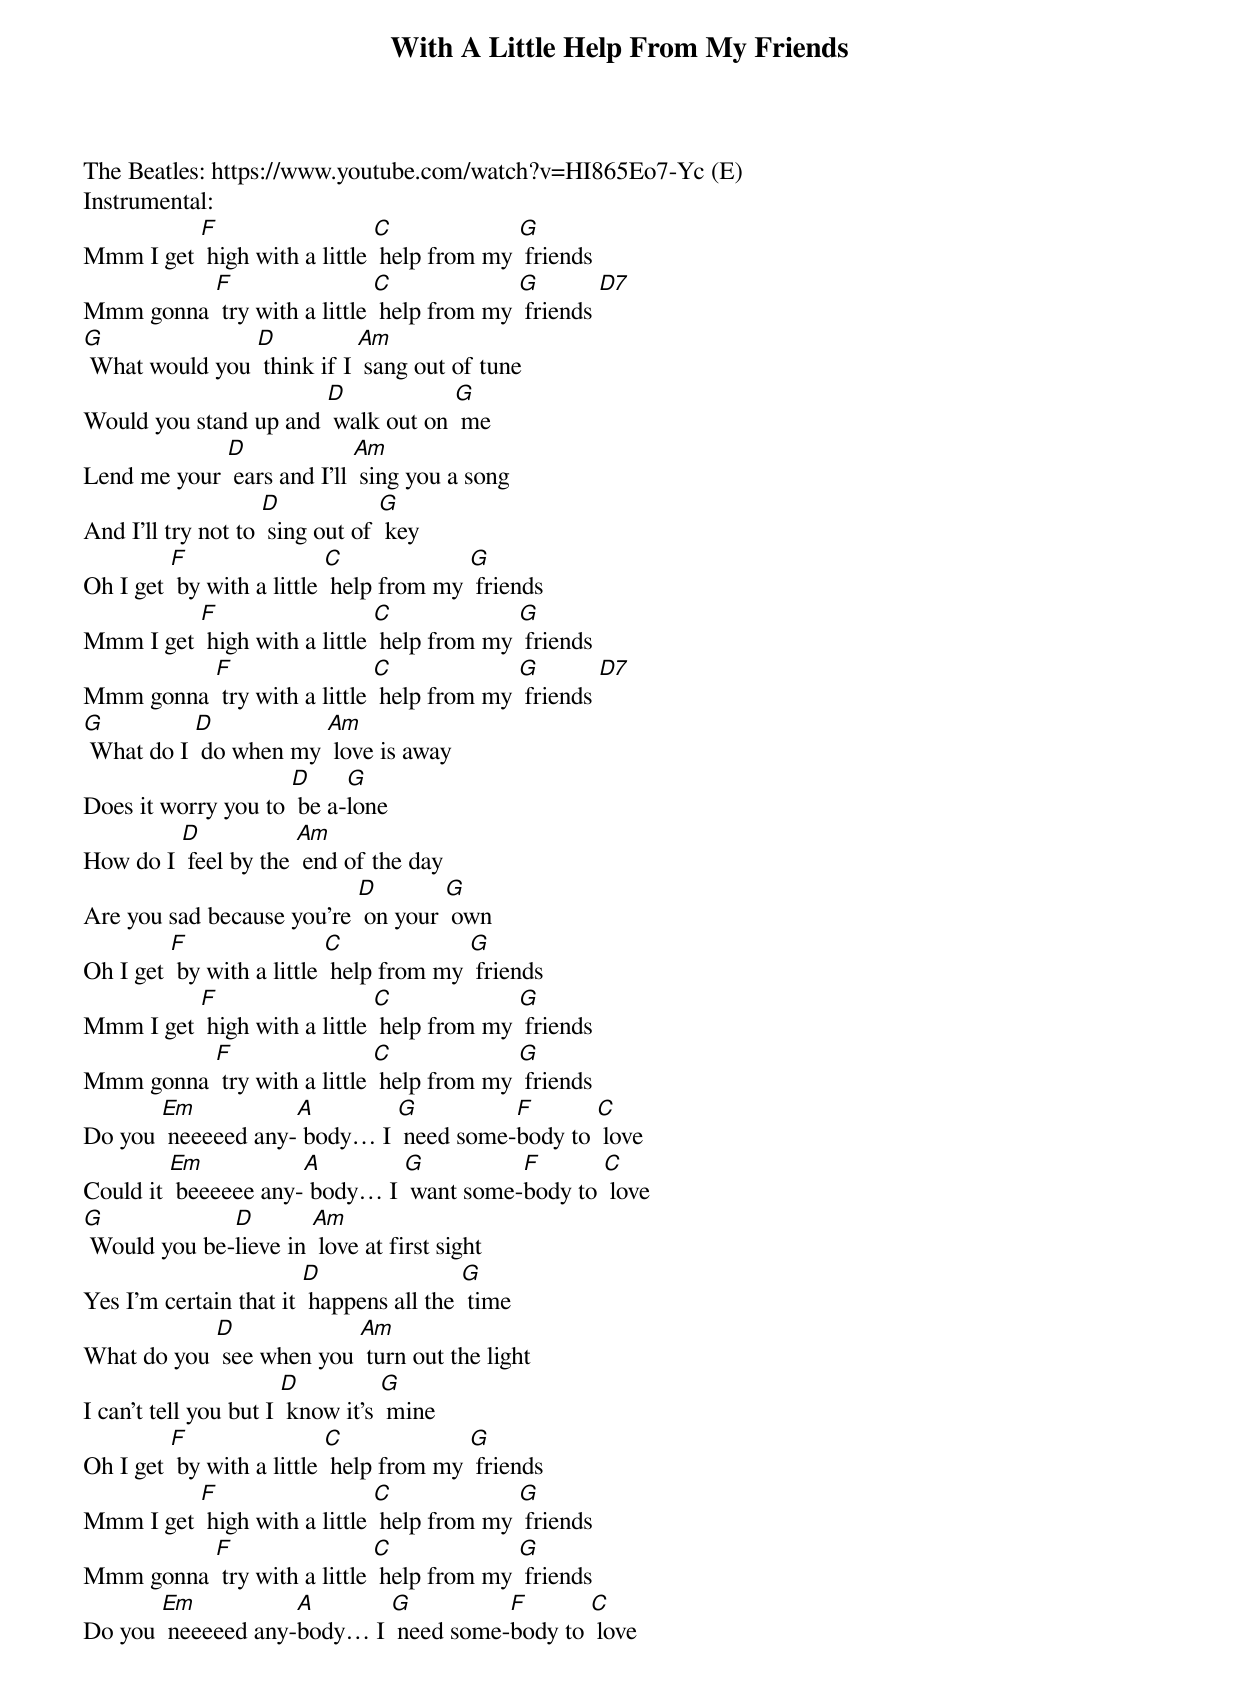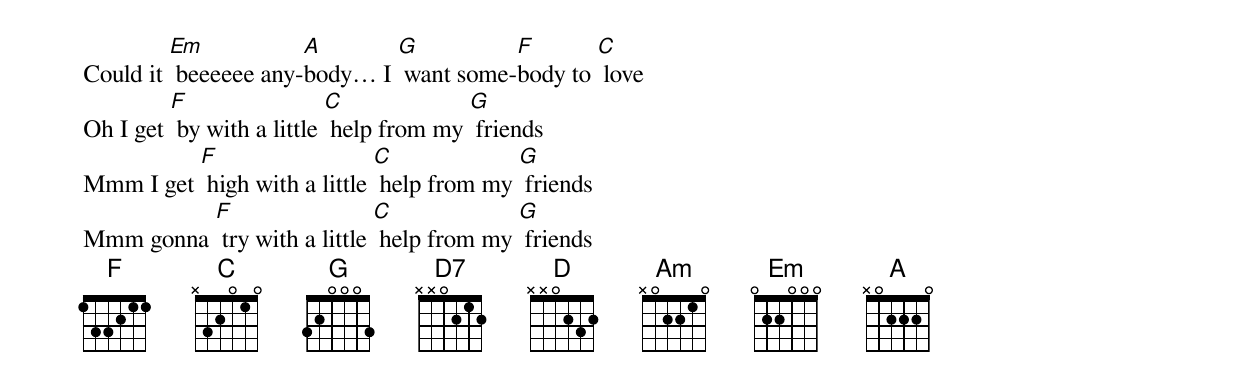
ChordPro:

{t: With A Little Help From My Friends }
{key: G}
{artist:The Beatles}
The Beatles: https://www.youtube.com/watch?v=HI865Eo7-Yc (E)
Instrumental:
Mmm I get [F] high with a little [C] help from my [G] friends
Mmm gonna [F] try with a little [C] help from my [G] friends [D7]
{c: }
[G] What would you [D] think if I [Am] sang out of tune
Would you stand up and [D] walk out on [G] me
Lend me your [D] ears and I'll [Am] sing you a song
And I'll try not to [D] sing out of [G] key
{c: }
Oh I get [F] by with a little [C] help from my [G] friends
Mmm I get [F] high with a little [C] help from my [G] friends
Mmm gonna [F] try with a little [C] help from my [G] friends [D7]
{c: }
[G] What do I [D] do when my [Am] love is away
Does it worry you to [D] be a-[G]lone
How do I [D] feel by the [Am] end of the day
Are you sad because you're [D] on your [G] own
{c: }
Oh I get [F] by with a little [C] help from my [G] friends
Mmm I get [F] high with a little [C] help from my [G] friends
Mmm gonna [F] try with a little [C] help from my [G] friends
{c: }
Do you [Em] neeeeed any-[A] body… I [G] need some-[F]body to [C] love
Could it [Em] beeeeee any-[A] body… I [G] want some-[F]body to [C] love
{c: }
[G] Would you be-[D]lieve in [Am] love at first sight
Yes I'm certain that it [D] happens all the [G] time
What do you [D] see when you [Am] turn out the light
I can't tell you but I [D] know it’s [G] mine
{c: }
Oh I get [F] by with a little [C] help from my [G] friends
Mmm I get [F] high with a little [C] help from my [G] friends
Mmm gonna [F] try with a little [C] help from my [G] friends
{c: }
Do you [Em] neeeeed any-[A]body… I [G] need some-[F]body to [C] love
Could it [Em] beeeeee any-[A]body… I [G] want some-[F]body to [C] love
{c: }
Oh I get [F] by with a little [C] help from my [G] friends
Mmm I get [F] high with a little [C] help from my [G] friends
Mmm gonna [F] try with a little [C] help from my [G] friends
